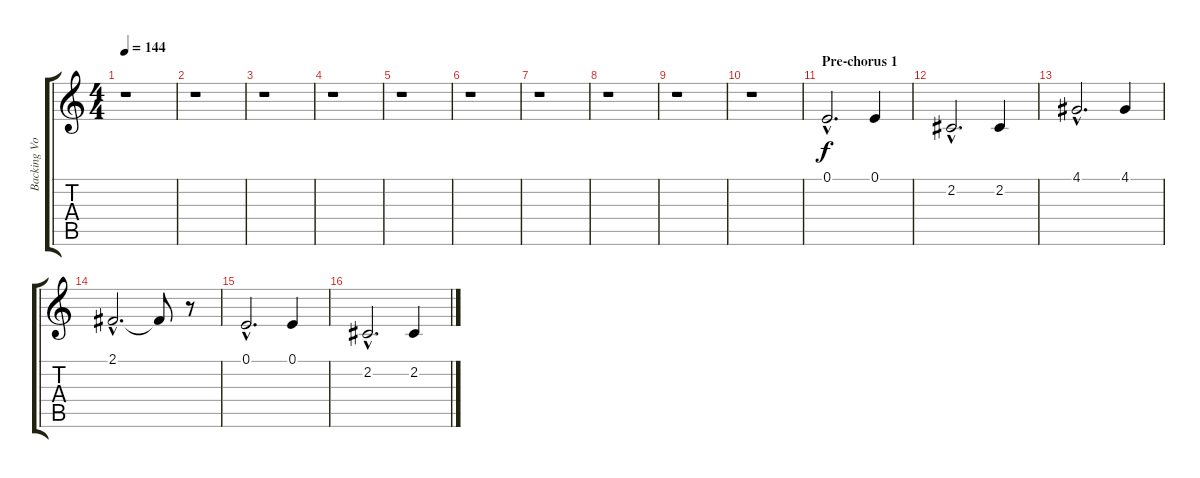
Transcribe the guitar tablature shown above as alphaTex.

\track ("Backing Vocals" "Backing Vo") {instrument tenorsax}
\staff {score tabs}
\tuning (E4 B3 G3 D3 A2 E2) {hide}
\ts (4 4)
\tempo 144
\clef g2
\ks c
r.1{dy f} |
r.1 |
r.1 |
r.1 |
r.1 |
r.1 |
r.1 |
r.1 |
r.1 |
r.1 |
\section ("" "Pre-chorus 1")
0.1{hac}.2{d} 0.1.4 |
2.2{hac}.2{d} 2.2.4 |
4.1{hac}.2{d} 4.1.4 |
2.1{hac}.2{d} 2.1{t}.8 r.8 |
0.1{hac}.2{d} 0.1.4 |
2.2{hac}.2{d} 2.2.4
